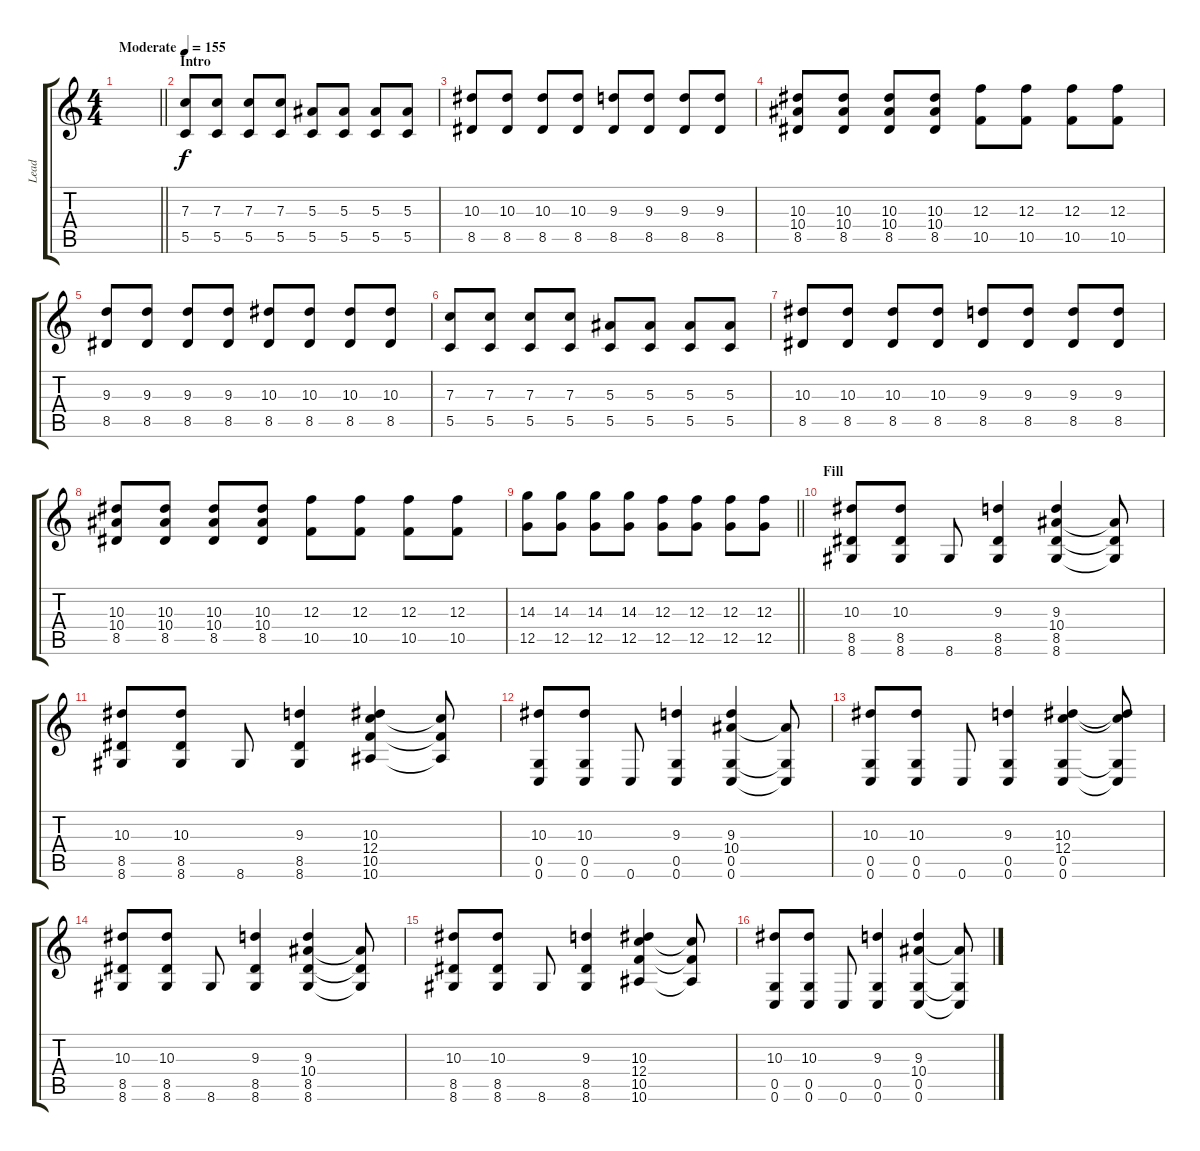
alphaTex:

\track ("Lead" "Lead") {instrument overdrivenguitar}
\staff {score tabs}
\tuning (D4 A3 F3 C3 G2 C2) {hide}
\ts (4 4)
\tempo (155 "Moderate")
\clef g2
\barLineRight lightlight
\ks c
|
\section ("" "Intro")
(7.3 5.5).8 (7.3 5.5).8 (7.3 5.5).8 (7.3 5.5).8 (5.3 5.5).8 (5.3 5.5).8 (5.3 5.5).8 (5.3 5.5).8 |
(10.3 8.5).8 (10.3 8.5).8 (10.3 8.5).8 (10.3 8.5).8 (9.3 8.5).8 (9.3 8.5).8 (9.3 8.5).8 (9.3 8.5).8 |
(10.3 10.4 8.5).8 (10.3 10.4 8.5).8 (10.3 10.4 8.5).8 (10.3 10.4 8.5).8 (12.3 10.5).8 (12.3 10.5).8 (12.3 10.5).8 (12.3 10.5).8 |
(9.3 8.5).8 (9.3 8.5).8 (9.3 8.5).8 (9.3 8.5).8 (10.3 8.5).8 (10.3 8.5).8 (10.3 8.5).8 (10.3 8.5).8 |
(7.3 5.5).8 (7.3 5.5).8 (7.3 5.5).8 (7.3 5.5).8 (5.3 5.5).8 (5.3 5.5).8 (5.3 5.5).8 (5.3 5.5).8 |
(10.3 8.5).8 (10.3 8.5).8 (10.3 8.5).8 (10.3 8.5).8 (9.3 8.5).8 (9.3 8.5).8 (9.3 8.5).8 (9.3 8.5).8 |
(10.3 10.4 8.5).8 (10.3 10.4 8.5).8 (10.3 10.4 8.5).8 (10.3 10.4 8.5).8 (12.3 10.5).8 (12.3 10.5).8 (12.3 10.5).8 (12.3 10.5).8 |
\barLineRight lightlight
(14.3 12.5).8 (14.3 12.5).8 (14.3 12.5).8 (14.3 12.5).8 (12.3 12.5).8 (12.3 12.5).8 (12.3 12.5).8 (12.3 12.5).8 |
\section ("" "Fill")
(10.3 8.5 8.6).8 (10.3 8.5 8.6).8 8.6.8 (9.3 8.5 8.6).4 (9.3 10.4 8.5 8.6).4 (10.4{t} 8.5{t} 8.6{t}).8 |
(10.3 8.5 8.6).8 (10.3 8.5 8.6).8 8.6.8 (9.3 8.5 8.6).4 (10.3 12.4 10.5 10.6).4 (12.4{t} 10.5{t} 10.6{t}).8 |
(10.3 0.5 0.6).8 (10.3 0.5 0.6).8 0.6.8 (9.3 0.5 0.6).4 (9.3 10.4 0.5 0.6).4 (10.4{t} 0.5{t} 0.6{t}).8 |
(10.3 0.5 0.6).8 (10.3 0.5 0.6).8 0.6.8 (9.3 0.5 0.6).4 (10.3 12.4 0.5 0.6).4 (10.3{t} 12.4{t} 0.5{t} 0.6{t}).8 |
(10.3 8.5 8.6).8 (10.3 8.5 8.6).8 8.6.8 (9.3 8.5 8.6).4 (9.3 10.4 8.5 8.6).4 (10.4{t} 8.5{t} 8.6{t}).8 |
(10.3 8.5 8.6).8 (10.3 8.5 8.6).8 8.6.8 (9.3 8.5 8.6).4 (10.3 12.4 10.5 10.6).4 (12.4{t} 10.5{t} 10.6{t}).8 |
(10.3 0.5 0.6).8 (10.3 0.5 0.6).8 0.6.8 (9.3 0.5 0.6).4 (9.3 10.4 0.5 0.6).4 (10.4{t} 0.5{t} 0.6{t}).8
